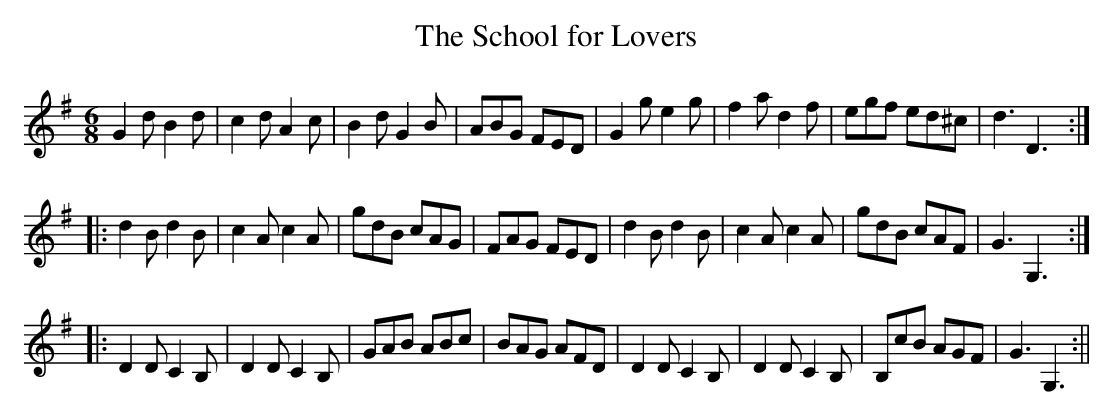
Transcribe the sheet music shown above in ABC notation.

X:1
T:School for Lovers, The
M:6/8
L:1/8
K:G
G2d B2d|c2d A2c|B2d G2B|ABG FED|G2g e2g|f2a d2f|egf ed^c|d3 D3:|
|:d2B d2B|c2A c2A|gdB cAG|FAG FED|d2B d2B|c2A c2A|gdB cAF|G3 G,3:|
|:D2D C2B,|D2D C2B,|GAB ABc|BAG AFD|D2D C2B,|D2D C2B,|B,cB AGF|G3 G,3:||
